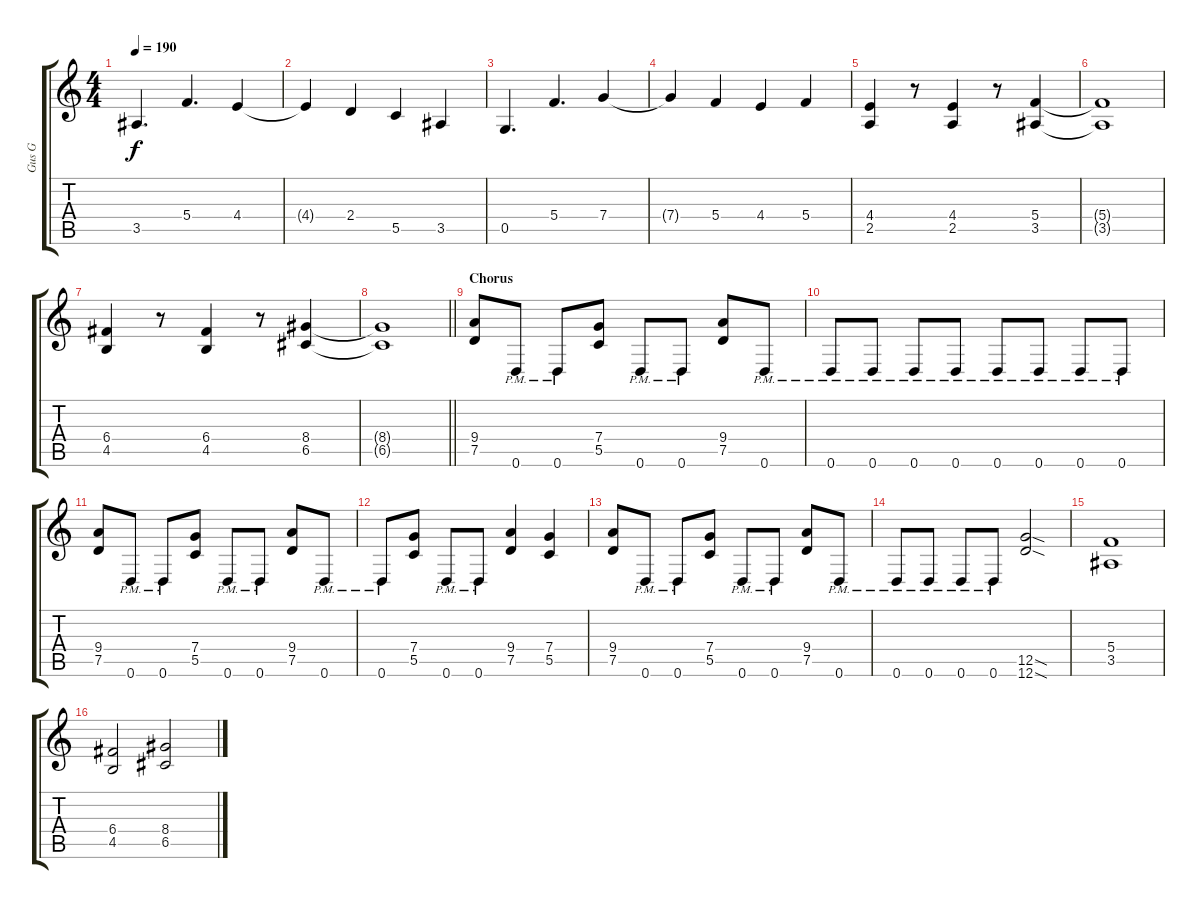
\track ("Gus G" "Gus G") {instrument distortionguitar}
\staff {score tabs}
\tuning (D4 A3 F3 C3 G2 D2) {hide}
\ts (4 4)
\tempo 190
\clef g2
\ks c
3.5.4{d dy f} 5.4.4{d} 4.4.4 |
4.4{t}.4 2.4.4 5.5.4 3.5.4 |
0.5.4{d} 5.4.4{d} 7.4.4 |
7.4{t}.4 5.4.4 4.4.4 5.4.4 |
(4.4 2.5).4 r.8 (4.4 2.5).4 r.8 (5.4 3.5).4 |
(5.4{t} 3.5{t}).1 |
(6.4 4.5).4 r.8 (6.4 4.5).4 r.8 (8.4 6.5).4 |
\barLineRight lightlight
(8.4{t} 6.5{t}).1 |
\section ("" "Chorus")
(9.4 7.5).8 0.6{pm}.8 0.6{pm}.8 (7.4 5.5).8 0.6{pm}.8 0.6{pm}.8 (9.4 7.5).8 0.6{pm}.8 |
0.6{pm}.8 0.6{pm}.8 0.6{pm}.8 0.6{pm}.8 0.6{pm}.8 0.6{pm}.8 0.6{pm}.8 0.6{pm}.8 |
(9.4 7.5).8 0.6{pm}.8 0.6{pm}.8 (7.4 5.5).8 0.6{pm}.8 0.6{pm}.8 (9.4 7.5).8 0.6{pm}.8 |
0.6{pm}.8 (7.4 5.5).8 0.6{pm}.8 0.6{pm}.8 (9.4 7.5).4 (7.4 5.5).4 |
(9.4 7.5).8 0.6{pm}.8 0.6{pm}.8 (7.4 5.5).8 0.6{pm}.8 0.6{pm}.8 (9.4 7.5).8 0.6{pm}.8 |
0.6{pm}.8 0.6{pm}.8 0.6{pm}.8 0.6{pm}.8 (12.5{sod} 12.6{sod}).2 |
(5.4 3.5).1 |
(6.4 4.5).2 (8.4 6.5).2
